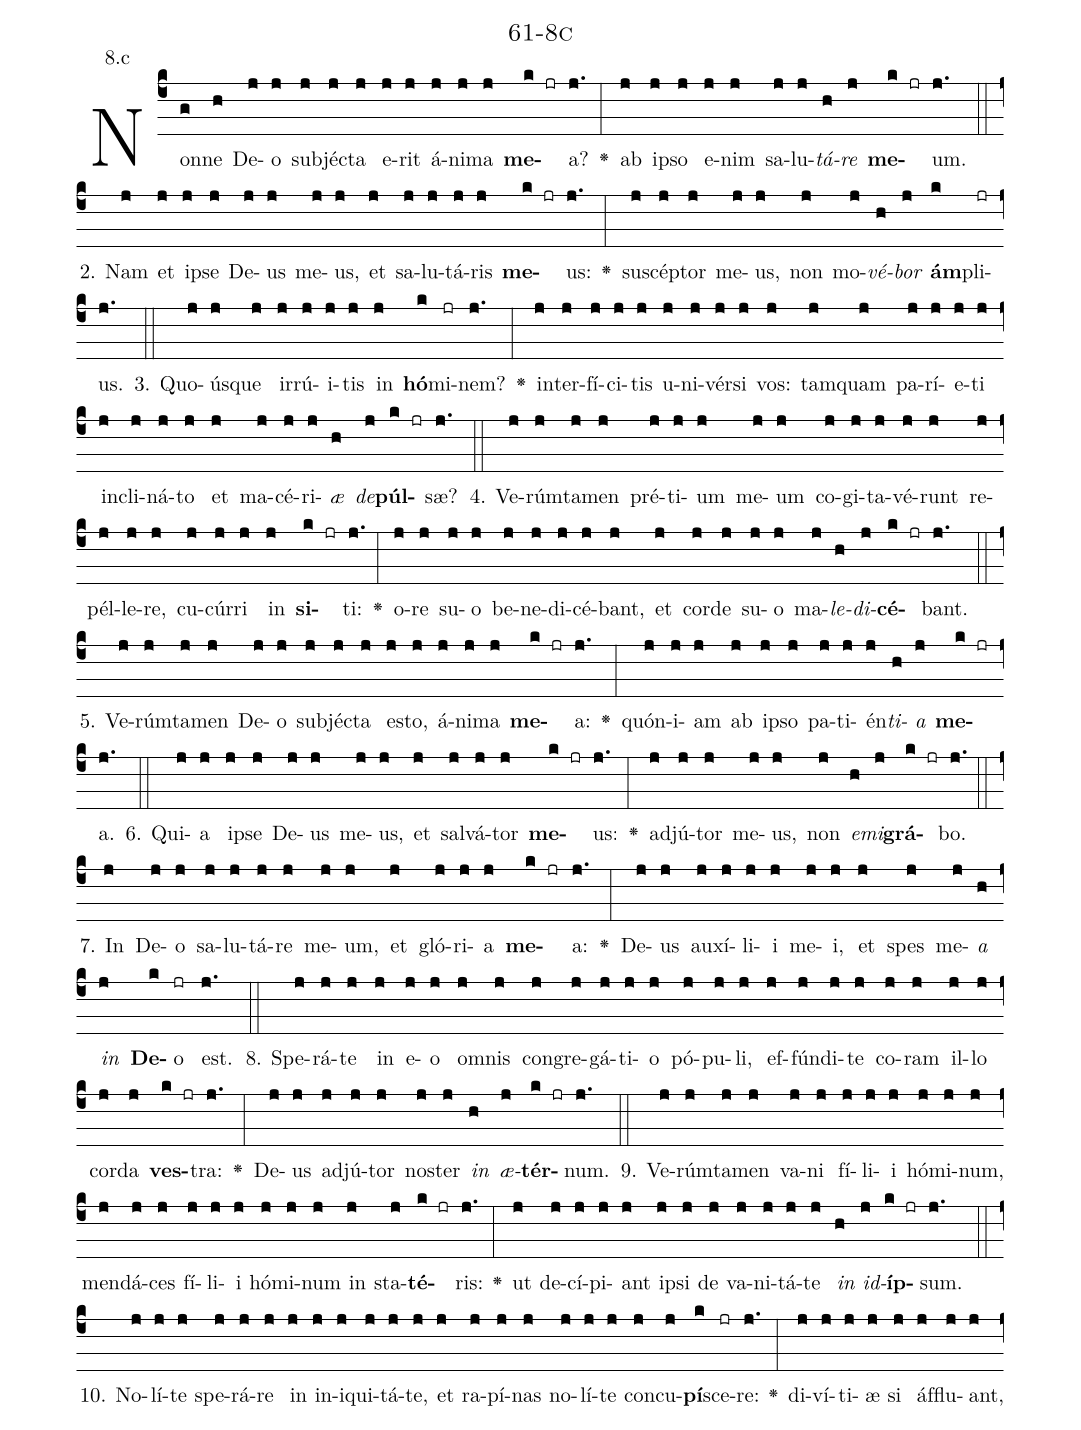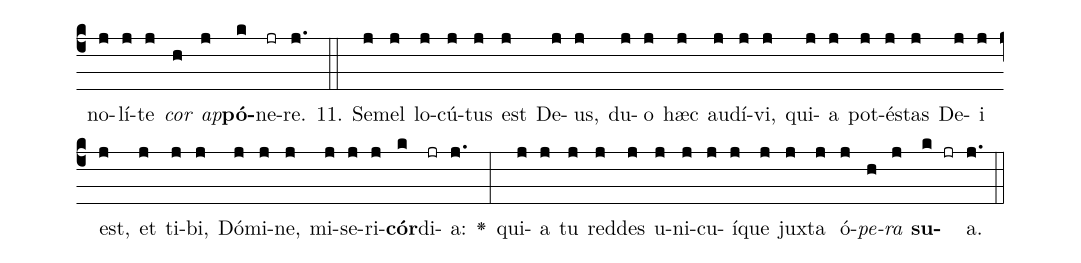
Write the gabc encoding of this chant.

name: 61-8c;
annotation: 8.c;
%%
(c4)Non(g)ne(h) De(j)o(j) sub(j)jéc(j)ta(j) e(j)rit(j) á(j)ni(j)ma(j) <b>me</b>(k jr)a?(j.) <v>\greheightstar</v>(:) ab(j) ip(j)so(j) e(j)nim(j) sa(j)lu(j)<i>tá</i>(h)<i>re</i>(j) <b>me</b>(k jr)um.(j.) (::)
2. Nam(j) et(j) ip(j)se(j) De(j)us(j) me(j)us,(j) et(j) sa(j)lu(j)tá(j)ris(j) <b>me</b>(k jr)us:(j.) <v>\greheightstar</v>(:) su(j)scép(j)tor(j) me(j)us,(j) non(j) mo(j)<i>vé</i>(h)<i>bor</i>(j) <b>ám</b>(k)pli(jr)us.(j.) (::)
3. Quo(j)ús(j)que(j) ir(j)rú(j)i(j)tis(j) in(j) <b>hó</b>(k)mi(jr)nem?(j.) <v>\greheightstar</v>(:) in(j)ter(j)fí(j)ci(j)tis(j) u(j)ni(j)vér(j)si(j) vos:(j) tam(j)quam(j) pa(j)rí(j)e(j)ti(j) in(j)cli(j)ná(j)to(j) et(j) ma(j)cé(j)ri(j)<i>æ</i>(h) <i>de</i>(j)<b>púl</b>(k jr)sæ?(j.) (::)
4. Ve(j)rúm(j)ta(j)men(j) pré(j)ti(j)um(j) me(j)um(j) co(j)gi(j)ta(j)vé(j)runt(j) re(j)pél(j)le(j)re,(j) cu(j)cúr(j)ri(j) in(j) <b>si</b>(k jr)ti:(j.) <v>\greheightstar</v>(:) o(j)re(j) su(j)o(j) be(j)ne(j)di(j)cé(j)bant,(j) et(j) cor(j)de(j) su(j)o(j) ma(j)<i>le</i>(h)<i>di</i>(j)<b>cé</b>(k jr)bant.(j.) (::)
5. Ve(j)rúm(j)ta(j)men(j) De(j)o(j) sub(j)jéc(j)ta(j) es(j)to,(j) á(j)ni(j)ma(j) <b>me</b>(k jr)a:(j.) <v>\greheightstar</v>(:) quón(j)i(j)am(j) ab(j) ip(j)so(j) pa(j)ti(j)én(j)<i>ti</i>(h)<i>a</i>(j) <b>me</b>(k jr)a.(j.) (::)
6. Qui(j)a(j) ip(j)se(j) De(j)us(j) me(j)us,(j) et(j) sal(j)vá(j)tor(j) <b>me</b>(k jr)us:(j.) <v>\greheightstar</v>(:) ad(j)jú(j)tor(j) me(j)us,(j) non(j) <i>e</i>(h)<i>mi</i>(j)<b>grá</b>(k jr)bo.(j.) (::)
7. In(j) De(j)o(j) sa(j)lu(j)tá(j)re(j) me(j)um,(j) et(j) gló(j)ri(j)a(j) <b>me</b>(k jr)a:(j.) <v>\greheightstar</v>(:) De(j)us(j) au(j)xí(j)li(j)i(j) me(j)i,(j) et(j) spes(j) me(j)<i>a</i>(h) <i>in</i>(j) <b>De</b>(k)o(jr) est.(j.) (::)
8. Spe(j)rá(j)te(j) in(j) e(j)o(j) om(j)nis(j) con(j)gre(j)gá(j)ti(j)o(j) pó(j)pu(j)li,(j) ef(j)fún(j)di(j)te(j) co(j)ram(j) il(j)lo(j) cor(j)da(j) <b>ves</b>(k jr)tra:(j.) <v>\greheightstar</v>(:) De(j)us(j) ad(j)jú(j)tor(j) nos(j)ter(j) <i>in</i>(h) <i>æ</i>(j)<b>tér</b>(k jr)num.(j.) (::)
9. Ve(j)rúm(j)ta(j)men(j) va(j)ni(j) fí(j)li(j)i(j) hó(j)mi(j)num,(j) men(j)dá(j)ces(j) fí(j)li(j)i(j) hó(j)mi(j)num(j) in(j) sta(j)<b>té</b>(k jr)ris:(j.) <v>\greheightstar</v>(:) ut(j) de(j)cí(j)pi(j)ant(j) ip(j)si(j) de(j) va(j)ni(j)tá(j)te(j) <i>in</i>(h) <i>id</i>(j)<b>íp</b>(k jr)sum.(j.) (::)
10. No(j)lí(j)te(j) spe(j)rá(j)re(j) in(j) in(j)i(j)qui(j)tá(j)te,(j) et(j) ra(j)pí(j)nas(j) no(j)lí(j)te(j) con(j)cu(j)<b>pí</b>(k)sce(jr)re:(j.) <v>\greheightstar</v>(:) di(j)ví(j)ti(j)æ(j) si(j) áf(j)flu(j)ant,(j) no(j)lí(j)te(j) <i>cor</i>(h) <i>ap</i>(j)<b>pó</b>(k)ne(jr)re.(j.) (::)
11. Se(j)mel(j) lo(j)cú(j)tus(j) est(j) De(j)us,(j) du(j)o(j) hæc(j) au(j)dí(j)vi,(j) qui(j)a(j) pot(j)és(j)tas(j) De(j)i(j) est,(j) et(j) ti(j)bi,(j) Dó(j)mi(j)ne,(j) mi(j)se(j)ri(j)<b>cór</b>(k)di(jr)a:(j.) <v>\greheightstar</v>(:) qui(j)a(j) tu(j) red(j)des(j) u(j)ni(j)cu(j)í(j)que(j) jux(j)ta(j) ó(j)<i>pe</i>(h)<i>ra</i>(j) <b>su</b>(k jr)a.(j.) (::)
